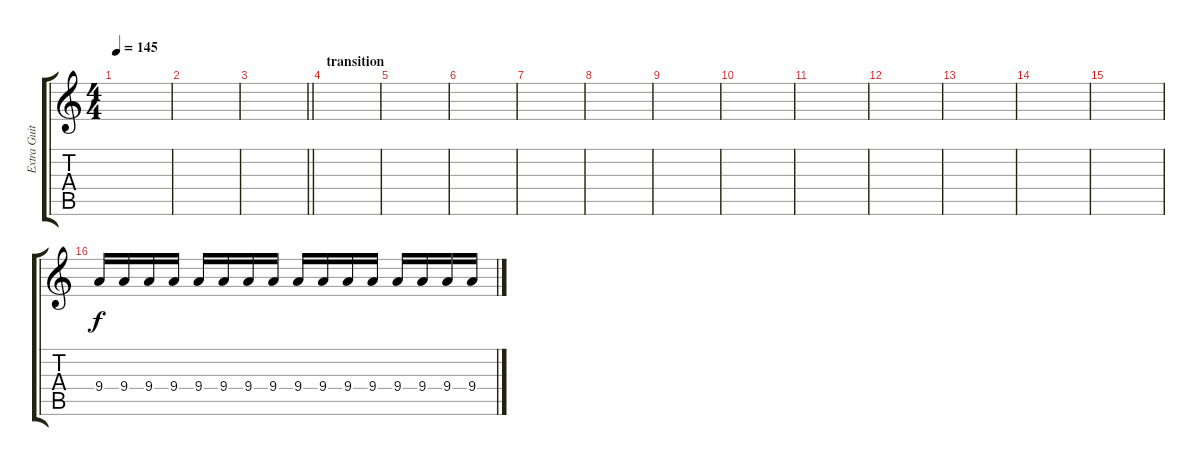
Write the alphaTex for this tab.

\track ("Extra Guitar" "Extra Guit") {instrument distortionguitar}
\staff {score tabs}
\tuning (D4 A3 F3 C3 G2 D2) {hide}
\ts (4 4)
\tempo 145
\clef g2
\ks c
|
|
\barLineRight lightlight
|
\section ("" "transition")
|
|
|
|
|
|
|
|
|
|
|
|
9.4.16{volume 13} 9.4.16 9.4.16 9.4.16 9.4.16 9.4.16 9.4.16 9.4.16 9.4.16 9.4.16 9.4.16 9.4.16 9.4.16 9.4.16 9.4.16 9.4.16
